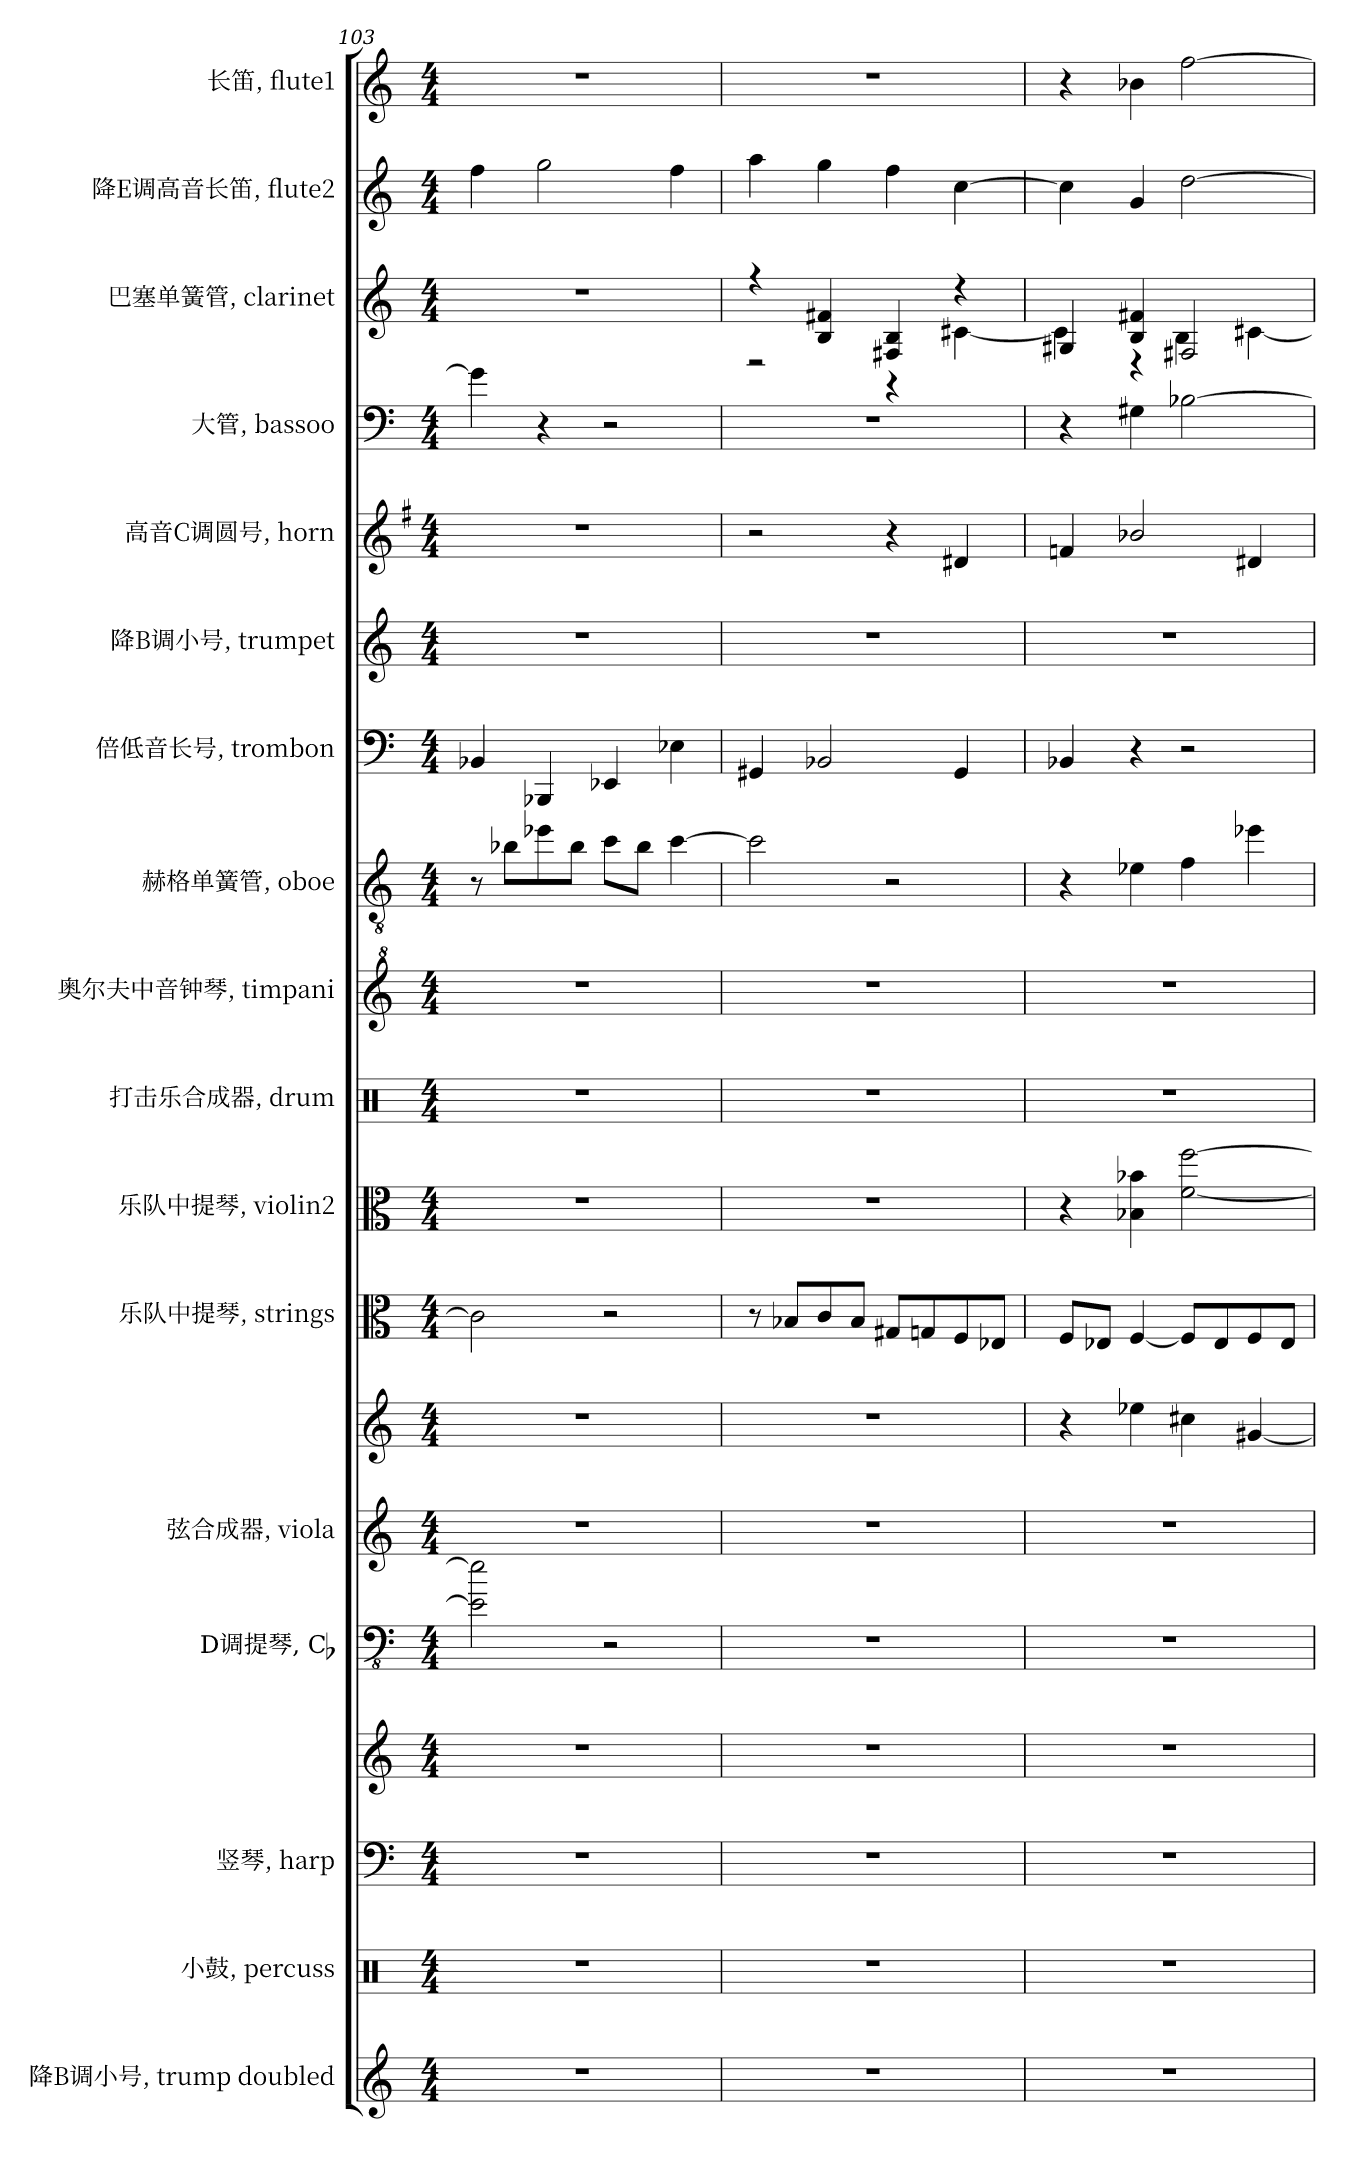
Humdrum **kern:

**kern	**kern	**kern	**kern	**kern	**kern	**kern	**kern	**kern	**kern	**kern	**kern	**kern	**kern	**kern	**kern	**kern	**kern	**kern
*part17	*part16	*part15	*part15	*part14	*part13	*part13	*part12	*part11	*part10	*part9	*part8	*part7	*part6	*part5	*part4	*part3	*part2	*part1
*staff19	*staff18	*staff17	*staff16	*staff15	*staff14	*staff13	*staff12	*staff11	*staff10	*staff9	*staff8	*staff7	*staff6	*staff5	*staff4	*staff3	*staff2	*staff1
*I"降B调小号, trump doubled	*I"小鼓, percuss	*I"竖琴, harp	*	*I"D调提琴, Cb	*I"弦合成器, viola	*	*I"乐队中提琴, strings	*I"乐队中提琴, violin2	*I"打击乐合成器, drum	*I"奥尔夫中音钟琴, timpani	*I"赫格单簧管, oboe	*I"倍低音长号, trombon	*I"降B调小号, trumpet	*I"高音C调圆号, horn	*I"大管, bassoo	*I"巴塞单簧管, clarinet	*I"降E调高音长笛, flute2	*I"长笛, flute1
*	*	*I'Hrp.	*	*	*	*	*	*	*	*	*	*	*I'B♭ Tpt.	*	*	*	*	*I'Fl.
*clefG2	*clefX	*clefF4	*clefG2	*clefFv4	*clefG2	*clefG2	*clefC3	*clefC3	*clefX	*clefG^2	*clefGv2	*clefF4	*clefG2	*clefG2	*clefF4	*clefG2	*clefG2	*clefG2
*ITrd1c2	*	*	*	*ITrd7c12	*	*	*	*	*	*	*	*	*ITrd1c2	*ITrd4c7	*	*ITrd2c3	*ITrd-2c-3	*
*k[b-e-]	*k[]	*k[]	*k[]	*k[]	*k[]	*k[]	*k[]	*k[]	*k[]	*k[]	*k[]	*k[]	*k[b-e-]	*k[]	*k[]	*k[f#c#g#]	*k[b-e-a-]	*k[]
*M4/4	*M4/4	*M4/4	*M4/4	*M4/4	*M4/4	*M4/4	*M4/4	*M4/4	*M4/4	*M4/4	*M4/4	*M4/4	*M4/4	*M4/4	*M4/4	*M4/4	*M4/4	*M4/4
=103	=103	=103	=103	=103	=103	=103	=103	=103	=103	=103	=103	=103	=103	=103	=103	=103	=103	=103
1r	1r	1r	1r	2EE-\] 2E-\]	1r	1r	2c\]	1r	1r	1r	8r	4BB-X/	1r	1r	4g#\]	1r	4aa-\	1r
.	.	.	.	.	.	.	.	.	.	.	8b-X\L	.	.	.	.	.	.	.
.	.	.	.	.	.	.	.	.	.	.	8ee-X\	4BBB-X/	.	.	4r	.	2bb-\	.
.	.	.	.	.	.	.	.	.	.	.	8b-\J	.	.	.	.	.	.	.
.	.	.	.	2r	.	.	2r	.	.	.	8cc\L	4EE-X/	.	.	2r	.	.	.
.	.	.	.	.	.	.	.	.	.	.	8b-\J	.	.	.	.	.	.	.
.	.	.	.	.	.	.	.	.	.	.	[4cc\	4E-X\	.	.	.	.	4aa-\	.
=104	=104	=104	=104	=104	=104	=104	=104	=104	=104	=104	=104	=104	=104	=104	=104	=104	=104	=104
*	*	*	*	*	*	*	*	*	*	*	*	*	*	*	*	*^	*	*
1r	1r	1r	1r	1r	1r	1r	8r	1r	1r	1r	2cc\]	4GG#X/	1r	2r	1r	4r	2r	4ccc\	1r
.	.	.	.	.	.	.	8B-X/L	.	.	.	.	.	.	.	.	.	.	.	.
.	.	.	.	.	.	.	8c/	.	.	.	.	2BB-X/	.	.	.	4G#/ 4d#X/	.	4bb-\	.
.	.	.	.	.	.	.	8B-/J	.	.	.	.	.	.	.	.	.	.	.	.
.	.	.	.	.	.	.	8G#X/L	.	.	.	2r	.	.	4r	.	4D#X/ 4G#/	4r	4aa-\	.
.	.	.	.	.	.	.	8Gn/	.	.	.	.	.	.	.	.	.	.	.	.
.	.	.	.	.	.	.	8F/	.	.	.	.	4GG#/	.	4G#X/	.	4r	[4A#X\	[4ee-\	.
.	.	.	.	.	.	.	8E-X/J	.	.	.	.	.	.	.	.	.	.	.	.
=105	=105	=105	=105	=105	=105	=105	=105	=105	=105	=105	=105	=105	=105	=105	=105	=105	=105	=105	=105
*	*	*	*	*	*	*	*	*	*	*	*	*	*	*	*	*	*	*	*MM76
1r	1r	1r	1r	1r	1r	4r	8F/L	4r	1r	1r	4r	4BB-X/	1r	4B-X/	4r	4E#X/	4A#\]	4ee-\]	4r
.	.	.	.	.	.	.	8E-X/J	.	.	.	.	.	.	.	.	.	.	.	.
.	.	.	.	.	.	4ee-X\	[4F/	4B-X\ 4b-X\	.	.	4e-X\	4r	.	2e-X/	4G#X\	4G#/ 4d#X/	4r	4b-/	4b-X\
.	.	.	.	.	.	4cc#X\	8F/L]	[2f\ [2ff\	.	.	4f\	2r	.	.	[2B-X\	2D#X/	4G#\	[2ff\	[2ff\
.	.	.	.	.	.	.	8E-/	.	.	.	.	.	.	.	.	.	.	.	.
.	.	.	.	.	.	[4g#X/	8F/	.	.	.	4ee-X\	.	.	4G#X/	.	.	[4A#X\	.	.
.	.	.	.	.	.	.	8E-/J	.	.	.	.	.	.	.	.	.	.	.	.
*	*	*	*	*	*	*	*	*	*	*	*	*	*	*	*	*v	*v	*	*
=	=	=	=	=	=	=	=	=	=	=	=	=	=	=	=	=	=	=
*-	*-	*-	*-	*-	*-	*-	*-	*-	*-	*-	*-	*-	*-	*-	*-	*-	*-	*-
